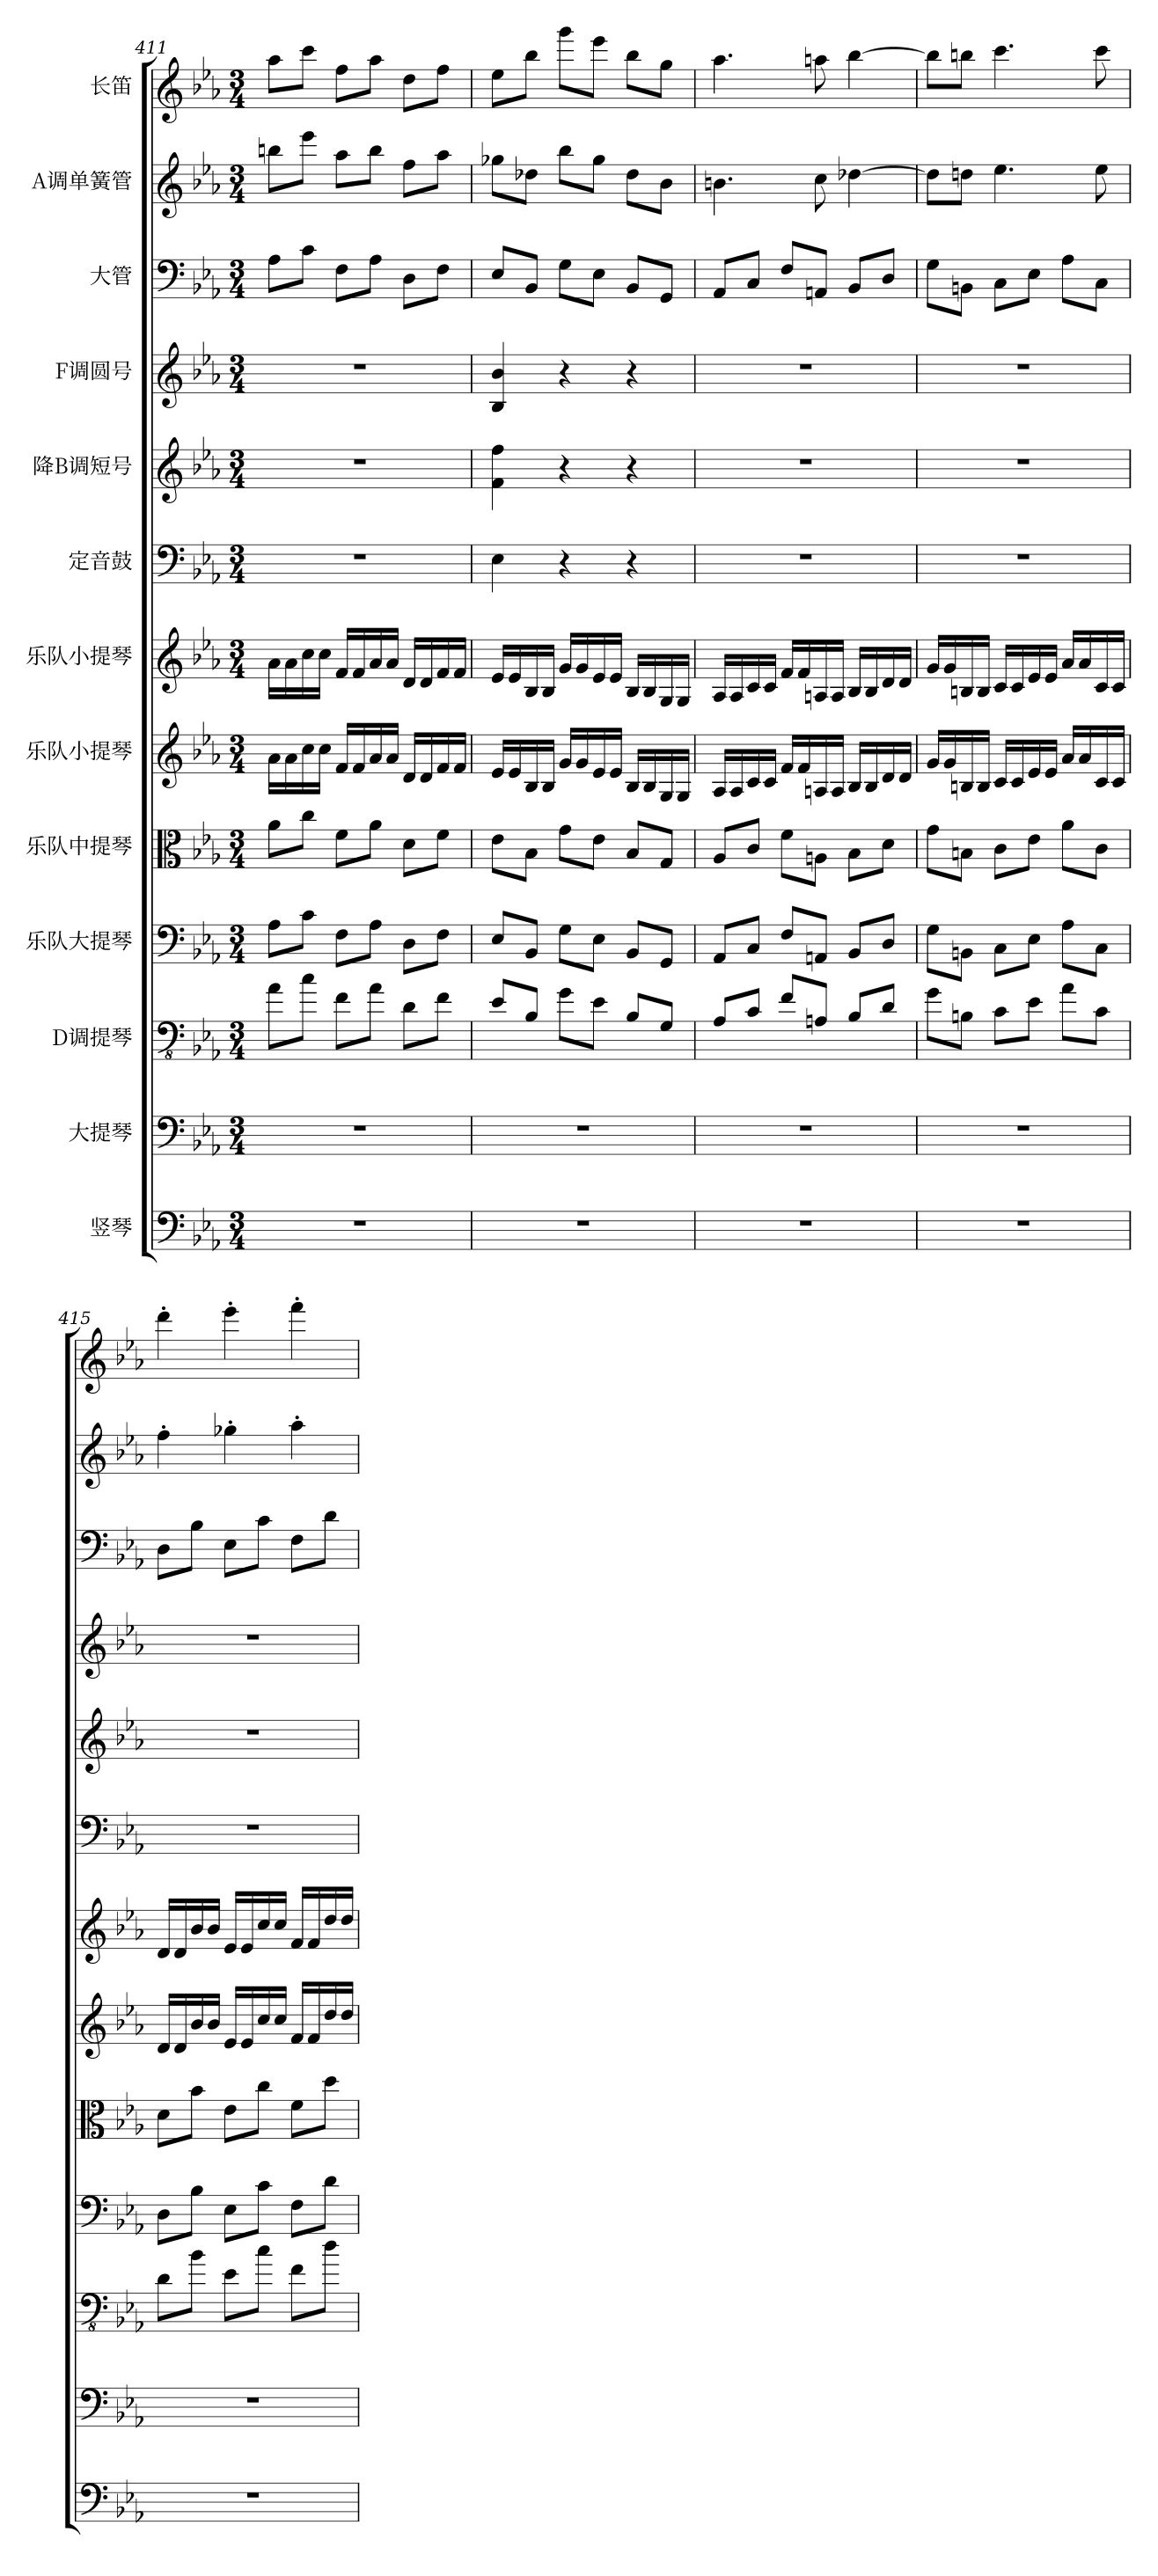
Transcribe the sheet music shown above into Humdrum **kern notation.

**kern	**kern	**kern	**kern	**kern	**kern	**kern	**kern	**kern	**kern	**kern	**kern	**kern
*part13	*part12	*part11	*part10	*part9	*part8	*part7	*part6	*part5	*part4	*part3	*part2	*part1
*staff13	*staff12	*staff11	*staff10	*staff9	*staff8	*staff7	*staff6	*staff5	*staff4	*staff3	*staff2	*staff1
*I"竖琴	*I"大提琴	*I"D调提琴	*I"乐队大提琴	*I"乐队中提琴	*I"乐队小提琴	*I"乐队小提琴	*I"定音鼓	*I"降B调短号	*I"F调圆号	*I"大管	*I"A调单簧管	*I"长笛
!!LO:PB:g=z
*clefF4	*clefF4	*clefFv4	*clefF4	*clefC3	*clefG2	*clefG2	*clefF4	*clefG2	*clefG2	*clefF4	*clefG2	*clefG2
*	*	*ITrd7c12	*	*	*	*	*	*ITrd1c2	*ITrd4c7	*	*ITrd2c3	*
*k[b-e-a-]	*k[b-e-a-]	*k[b-e-a-]	*k[b-e-a-]	*k[b-e-a-]	*k[b-e-a-]	*k[b-e-a-]	*k[b-e-a-]	*k[b-e-a-d-g-]	*k[b-e-a-d-]	*k[b-e-a-]	*k[]	*k[b-e-a-]
*M3/4	*M3/4	*M3/4	*M3/4	*M3/4	*M3/4	*M3/4	*M3/4	*M3/4	*M3/4	*M3/4	*M3/4	*M3/4
=411	=411	=411	=411	=411	=411	=411	=411	=411	=411	=411	=411	=411
2.r	2.r	8AA-\L	8A-\L	8a-\L	16a-\LL	16a-\LL	2.r	2.r	2.r	8A-\L	8gg#X\L	8aa-\L
.	.	.	.	.	16a-\	16a-\	.	.	.	.	.	.
.	.	8C\J	8c\J	8cc\J	16cc\	16cc\	.	.	.	8c\J	8ccc\J	8ccc\J
.	.	.	.	.	16cc\JJ	16cc\JJ	.	.	.	.	.	.
.	.	8FF\L	8F\L	8f\L	16f/LL	16f/LL	.	.	.	8F\L	8ff\L	8ff\L
.	.	.	.	.	16f/	16f/	.	.	.	.	.	.
.	.	8AA-\J	8A-\J	8a-\J	16a-/	16a-/	.	.	.	8A-\J	8gg#\J	8aa-\J
.	.	.	.	.	16a-/JJ	16a-/JJ	.	.	.	.	.	.
.	.	8DD\L	8D\L	8d\L	16d/LL	16d/LL	.	.	.	8D\L	8dd\L	8dd\L
.	.	.	.	.	16d/	16d/	.	.	.	.	.	.
.	.	8FF\J	8F\J	8f\J	16f/	16f/	.	.	.	8F\J	8ff\J	8ff\J
.	.	.	.	.	16f/JJ	16f/JJ	.	.	.	.	.	.
=412	=412	=412	=412	=412	=412	=412	=412	=412	=412	=412	=412	=412
2.r	2.r	8EE-/L	8E-/L	8e-\L	16e-/LL	16e-/LL	4E-\	4e-\ 4ee-\	4E-/ 4e-/	8E-/L	8ee-X\L	8ee-\L
.	.	.	.	.	16e-/	16e-/	.	.	.	.	.	.
.	.	8BBB-/J	8BB-/J	8B-\J	16B-/	16B-/	.	.	.	8BB-/J	8b-X\J	8bb-\J
.	.	.	.	.	16B-/JJ	16B-/JJ	.	.	.	.	.	.
.	.	8GG\L	8G\L	8g\L	16g/LL	16g/LL	4r	4r	4r	8G\L	8gg\L	8ggg\L
.	.	.	.	.	16g/	16g/	.	.	.	.	.	.
.	.	8EE-\J	8E-\J	8e-\J	16e-/	16e-/	.	.	.	8E-\J	8ee-\J	8eee-\J
.	.	.	.	.	16e-/JJ	16e-/JJ	.	.	.	.	.	.
.	.	8BBB-/L	8BB-/L	8B-/L	16B-/LL	16B-/LL	4r	4r	4r	8BB-/L	8b-\L	8bb-\L
.	.	.	.	.	16B-/	16B-/	.	.	.	.	.	.
.	.	8GGG/J	8GG/J	8G/J	16G/	16G/	.	.	.	8GG/J	8g\J	8gg\J
.	.	.	.	.	16G/JJ	16G/JJ	.	.	.	.	.	.
=413	=413	=413	=413	=413	=413	=413	=413	=413	=413	=413	=413	=413
2.r	2.r	8AAA-/L	8AA-/L	8A-/L	16A-/LL	16A-/LL	2.r	2.r	2.r	8AA-/L	4.g#X\	4.aa-\
.	.	.	.	.	16A-/	16A-/	.	.	.	.	.	.
.	.	8CC/J	8C/J	8c/J	16c/	16c/	.	.	.	8C/J	.	.
.	.	.	.	.	16c/JJ	16c/JJ	.	.	.	.	.	.
.	.	8FF/L	8F/L	8f\L	16f/LL	16f/LL	.	.	.	8F/L	.	.
.	.	.	.	.	16f/	16f/	.	.	.	.	.	.
.	.	8AAAn/J	8AAn/J	8An\J	16An/	16An/	.	.	.	8AAn/J	8a\	8aan\
.	.	.	.	.	16A/JJ	16A/JJ	.	.	.	.	.	.
.	.	8BBB-/L	8BB-/L	8B-\L	16B-/LL	16B-/LL	.	.	.	8BB-/L	[4b-X\	[4bb-\
.	.	.	.	.	16B-/	16B-/	.	.	.	.	.	.
.	.	8DD/J	8D/J	8d\J	16d/	16d/	.	.	.	8D/J	.	.
.	.	.	.	.	16d/JJ	16d/JJ	.	.	.	.	.	.
!!LO:PB:g=z
=414	=414	=414	=414	=414	=414	=414	=414	=414	=414	=414	=414	=414
2.r	2.r	8GG\L	8G\L	8g\L	16g/LL	16g/LL	2.r	2.r	2.r	8G\L	8b-\L]	8bb-\L]
.	.	.	.	.	16g/	16g/	.	.	.	.	.	.
.	.	8BBBn\J	8BBn\J	8Bn\J	16Bn/	16Bn/	.	.	.	8BBn\J	8bn\J	8bbn\J
.	.	.	.	.	16B/JJ	16B/JJ	.	.	.	.	.	.
.	.	8CC\L	8C\L	8c\L	16c/LL	16c/LL	.	.	.	8C\L	4.cc\	4.ccc\
.	.	.	.	.	16c/	16c/	.	.	.	.	.	.
.	.	8EE-\J	8E-\J	8e-\J	16e-/	16e-/	.	.	.	8E-\J	.	.
.	.	.	.	.	16e-/JJ	16e-/JJ	.	.	.	.	.	.
.	.	8AA-\L	8A-\L	8a-\L	16a-/LL	16a-/LL	.	.	.	8A-\L	.	.
.	.	.	.	.	16a-/	16a-/	.	.	.	.	.	.
.	.	8CC\J	8C\J	8c\J	16c/	16c/	.	.	.	8C\J	8cc\	8ccc\
.	.	.	.	.	16c/JJ	16c/JJ	.	.	.	.	.	.
=415	=415	=415	=415	=415	=415	=415	=415	=415	=415	=415	=415	=415
2.r	2.r	8DD\L	8D\L	8d\L	16d/LL	16d/LL	2.r	2.r	2.r	8D\L	4dd'\	4ddd'\
.	.	.	.	.	16d/	16d/	.	.	.	.	.	.
.	.	8BB-\J	8B-\J	8b-\J	16b-/	16b-/	.	.	.	8B-\J	.	.
.	.	.	.	.	16b-/JJ	16b-/JJ	.	.	.	.	.	.
.	.	8EE-\L	8E-\L	8e-\L	16e-/LL	16e-/LL	.	.	.	8E-\L	4ee-X'\	4eee-'\
.	.	.	.	.	16e-/	16e-/	.	.	.	.	.	.
.	.	8C\J	8c\J	8cc\J	16cc/	16cc/	.	.	.	8c\J	.	.
.	.	.	.	.	16cc/JJ	16cc/JJ	.	.	.	.	.	.
.	.	8FF\L	8F\L	8f\L	16f/LL	16f/LL	.	.	.	8F\L	4ff'\	4fff'\
.	.	.	.	.	16f/	16f/	.	.	.	.	.	.
.	.	8D\J	8d\J	8dd\J	16dd/	16dd/	.	.	.	8d\J	.	.
.	.	.	.	.	16dd/JJ	16dd/JJ	.	.	.	.	.	.
=	=	=	=	=	=	=	=	=	=	=	=	=
*-	*-	*-	*-	*-	*-	*-	*-	*-	*-	*-	*-	*-
